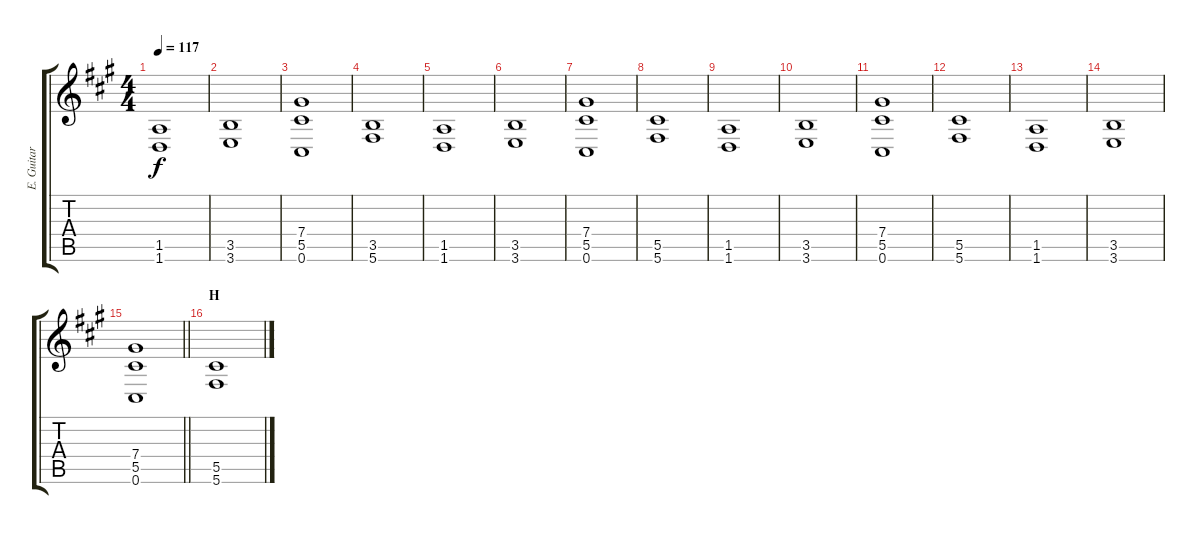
\track ("E. Guitar I" "E. Guitar ") {instrument overdrivenguitar}
\staff {score tabs}
\tuning (Eb4 Bb3 Gb3 Db3 Ab2 Db2) {hide}
\ts (4 4)
\tempo 117
\clef g2
\ks a
(1.5 1.6).1{dy f} |
(3.5 3.6).1 |
(7.4 5.5 0.6).1 |
(3.5 5.6).1 |
(1.5 1.6).1 |
(3.5 3.6).1 |
(7.4 5.5 0.6).1 |
(5.5 5.6).1 |
(1.5 1.6).1 |
(3.5 3.6).1 |
(7.4 5.5 0.6).1 |
(5.5 5.6).1 |
(1.5 1.6).1 |
(3.5 3.6).1 |
\barLineRight lightlight
(7.4 5.5 0.6).1 |
\section ("" "H")
(5.5 5.6).1
